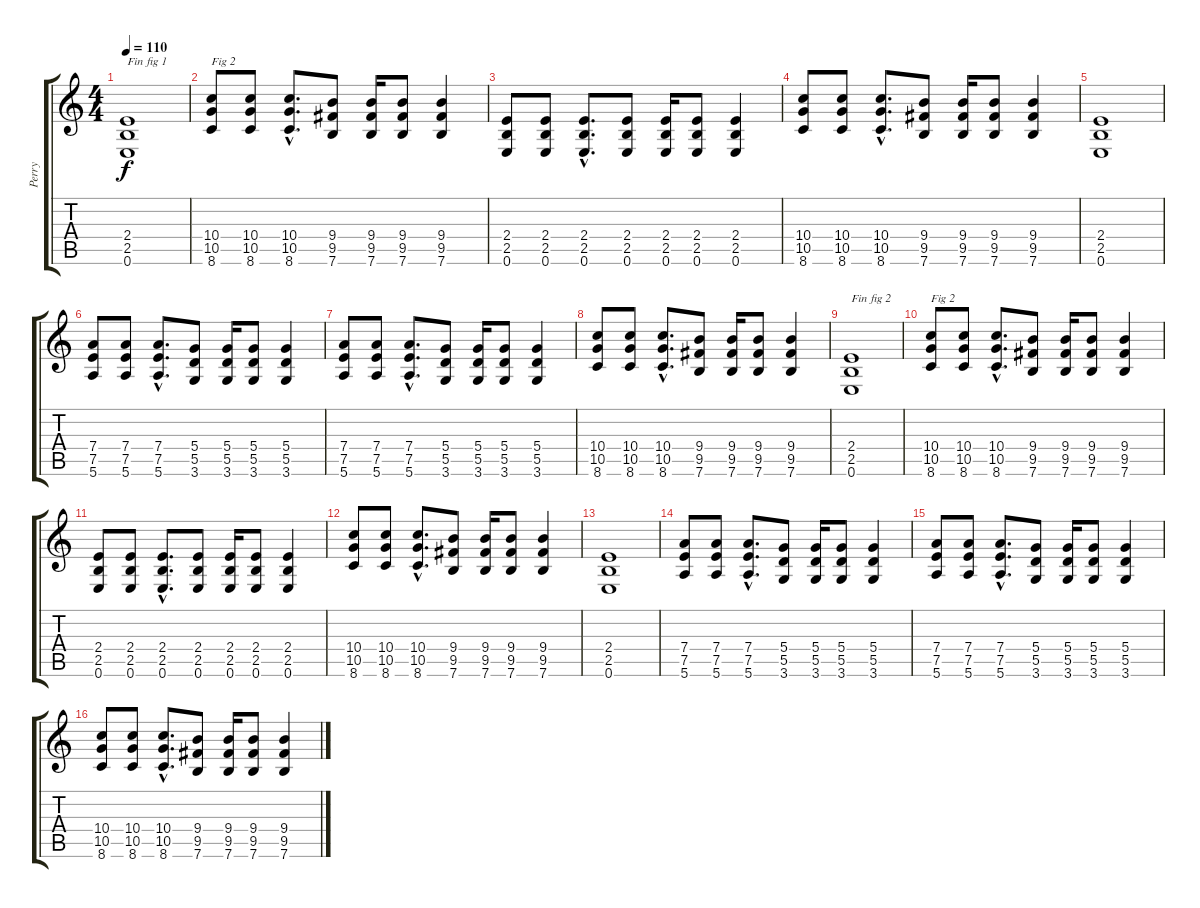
\track ("Perry" "Perry") {instrument distortionguitar}
\staff {score tabs}
\tuning (E4 B3 G3 D3 A2 E2) {hide}
\ts (4 4)
\tempo 110
\clef g2
\ks c
(2.4 2.5 0.6).1{txt "Fin fig 1" dy f} |
(10.4 10.5 8.6).8{txt "Fig 2"} (10.4 10.5 8.6).8 (10.4{hac} 10.5{hac} 8.6{hac}).8{d} (9.4 9.5 7.6).8 (9.4 9.5 7.6).16 (9.4 9.5 7.6).8 (9.4 9.5 7.6).4 |
(2.4 2.5 0.6).8 (2.4 2.5 0.6).8 (2.4{hac} 2.5{hac} 0.6{hac}).8{d} (2.4 2.5 0.6).8 (2.4 2.5 0.6).16 (2.4 2.5 0.6).8 (2.4 2.5 0.6).4 |
(10.4 10.5 8.6).8 (10.4 10.5 8.6).8 (10.4{hac} 10.5{hac} 8.6{hac}).8{d} (9.4 9.5 7.6).8 (9.4 9.5 7.6).16 (9.4 9.5 7.6).8 (9.4 9.5 7.6).4 |
(2.4 2.5 0.6).1 |
(7.4 7.5 5.6).8 (7.4 7.5 5.6).8 (7.4{hac} 7.5{hac} 5.6{hac}).8{d} (5.4 5.5 3.6).8 (5.4 5.5 3.6).16 (5.4 5.5 3.6).8 (5.4 5.5 3.6).4 |
(7.4 7.5 5.6).8 (7.4 7.5 5.6).8 (7.4{hac} 7.5{hac} 5.6{hac}).8{d} (5.4 5.5 3.6).8 (5.4 5.5 3.6).16 (5.4 5.5 3.6).8 (5.4 5.5 3.6).4 |
(10.4 10.5 8.6).8 (10.4 10.5 8.6).8 (10.4{hac} 10.5{hac} 8.6{hac}).8{d} (9.4 9.5 7.6).8 (9.4 9.5 7.6).16 (9.4 9.5 7.6).8 (9.4 9.5 7.6).4 |
(2.4 2.5 0.6).1{txt "Fin fig 2"} |
(10.4 10.5 8.6).8{txt "Fig 2"} (10.4 10.5 8.6).8 (10.4{hac} 10.5{hac} 8.6{hac}).8{d} (9.4 9.5 7.6).8 (9.4 9.5 7.6).16 (9.4 9.5 7.6).8 (9.4 9.5 7.6).4 |
(2.4 2.5 0.6).8 (2.4 2.5 0.6).8 (2.4{hac} 2.5{hac} 0.6{hac}).8{d} (2.4 2.5 0.6).8 (2.4 2.5 0.6).16 (2.4 2.5 0.6).8 (2.4 2.5 0.6).4 |
(10.4 10.5 8.6).8 (10.4 10.5 8.6).8 (10.4{hac} 10.5{hac} 8.6{hac}).8{d} (9.4 9.5 7.6).8 (9.4 9.5 7.6).16 (9.4 9.5 7.6).8 (9.4 9.5 7.6).4 |
(2.4 2.5 0.6).1 |
(7.4 7.5 5.6).8 (7.4 7.5 5.6).8 (7.4{hac} 7.5{hac} 5.6{hac}).8{d} (5.4 5.5 3.6).8 (5.4 5.5 3.6).16 (5.4 5.5 3.6).8 (5.4 5.5 3.6).4 |
(7.4 7.5 5.6).8 (7.4 7.5 5.6).8 (7.4{hac} 7.5{hac} 5.6{hac}).8{d} (5.4 5.5 3.6).8 (5.4 5.5 3.6).16 (5.4 5.5 3.6).8 (5.4 5.5 3.6).4 |
(10.4 10.5 8.6).8 (10.4 10.5 8.6).8 (10.4{hac} 10.5{hac} 8.6{hac}).8{d} (9.4 9.5 7.6).8 (9.4 9.5 7.6).16 (9.4 9.5 7.6).8 (9.4 9.5 7.6).4
